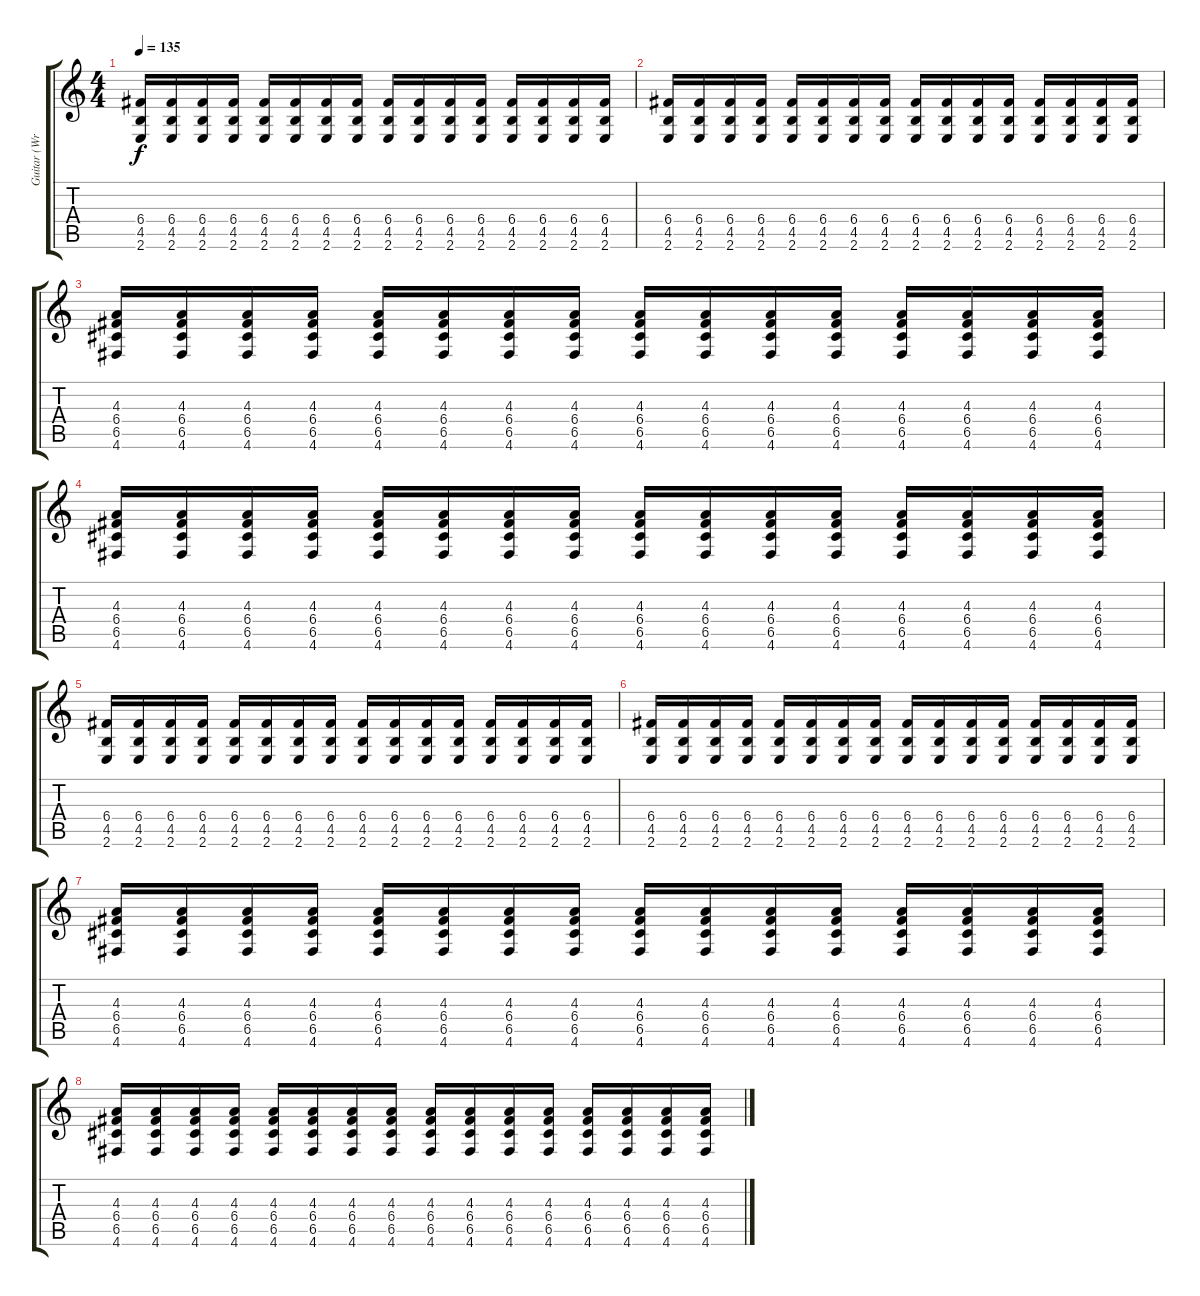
\track ("Guitar (Wredhe/Huss)" "Guitar (Wr") {instrument distortionguitar}
\staff {score tabs}
\tuning (D4 A3 F3 C3 G2 D2) {hide}
\ts (4 4)
\tempo 135
\clef g2
\ks c
(6.4 4.5 2.6).16{dy f} (6.4 4.5 2.6).16 (6.4 4.5 2.6).16 (6.4 4.5 2.6).16 (6.4 4.5 2.6).16 (6.4 4.5 2.6).16 (6.4 4.5 2.6).16 (6.4 4.5 2.6).16 (6.4 4.5 2.6).16 (6.4 4.5 2.6).16 (6.4 4.5 2.6).16 (6.4 4.5 2.6).16 (6.4 4.5 2.6).16 (6.4 4.5 2.6).16 (6.4 4.5 2.6).16 (6.4 4.5 2.6).16 |
(6.4 4.5 2.6).16 (6.4 4.5 2.6).16 (6.4 4.5 2.6).16 (6.4 4.5 2.6).16 (6.4 4.5 2.6).16 (6.4 4.5 2.6).16 (6.4 4.5 2.6).16 (6.4 4.5 2.6).16 (6.4 4.5 2.6).16 (6.4 4.5 2.6).16 (6.4 4.5 2.6).16 (6.4 4.5 2.6).16 (6.4 4.5 2.6).16 (6.4 4.5 2.6).16 (6.4 4.5 2.6).16 (6.4 4.5 2.6).16 |
(4.3 6.4 6.5 4.6).16{volume 10 instrument distortionguitar} (4.3 6.4 6.5 4.6).16 (4.3 6.4 6.5 4.6).16 (4.3 6.4 6.5 4.6).16 (4.3 6.4 6.5 4.6).16 (4.3 6.4 6.5 4.6).16 (4.3 6.4 6.5 4.6).16 (4.3 6.4 6.5 4.6).16 (4.3 6.4 6.5 4.6).16 (4.3 6.4 6.5 4.6).16 (4.3 6.4 6.5 4.6).16 (4.3 6.4 6.5 4.6).16 (4.3 6.4 6.5 4.6).16 (4.3 6.4 6.5 4.6).16 (4.3 6.4 6.5 4.6).16 (4.3 6.4 6.5 4.6).16 |
(4.3 6.4 6.5 4.6).16 (4.3 6.4 6.5 4.6).16 (4.3 6.4 6.5 4.6).16 (4.3 6.4 6.5 4.6).16 (4.3 6.4 6.5 4.6).16 (4.3 6.4 6.5 4.6).16 (4.3 6.4 6.5 4.6).16 (4.3 6.4 6.5 4.6).16 (4.3 6.4 6.5 4.6).16 (4.3 6.4 6.5 4.6).16 (4.3 6.4 6.5 4.6).16 (4.3 6.4 6.5 4.6).16 (4.3 6.4 6.5 4.6).16 (4.3 6.4 6.5 4.6).16 (4.3 6.4 6.5 4.6).16 (4.3 6.4 6.5 4.6).16 |
(6.4 4.5 2.6).16 (6.4 4.5 2.6).16 (6.4 4.5 2.6).16 (6.4 4.5 2.6).16 (6.4 4.5 2.6).16 (6.4 4.5 2.6).16 (6.4 4.5 2.6).16 (6.4 4.5 2.6).16 (6.4 4.5 2.6).16 (6.4 4.5 2.6).16 (6.4 4.5 2.6).16 (6.4 4.5 2.6).16 (6.4 4.5 2.6).16 (6.4 4.5 2.6).16 (6.4 4.5 2.6).16 (6.4 4.5 2.6).16 |
(6.4 4.5 2.6).16 (6.4 4.5 2.6).16 (6.4 4.5 2.6).16 (6.4 4.5 2.6).16 (6.4 4.5 2.6).16 (6.4 4.5 2.6).16 (6.4 4.5 2.6).16 (6.4 4.5 2.6).16 (6.4 4.5 2.6).16 (6.4 4.5 2.6).16 (6.4 4.5 2.6).16 (6.4 4.5 2.6).16 (6.4 4.5 2.6).16 (6.4 4.5 2.6).16 (6.4 4.5 2.6).16 (6.4 4.5 2.6).16 |
(4.3 6.4 6.5 4.6).16{volume 10 instrument distortionguitar} (4.3 6.4 6.5 4.6).16 (4.3 6.4 6.5 4.6).16 (4.3 6.4 6.5 4.6).16 (4.3 6.4 6.5 4.6).16 (4.3 6.4 6.5 4.6).16 (4.3 6.4 6.5 4.6).16 (4.3 6.4 6.5 4.6).16 (4.3 6.4 6.5 4.6).16 (4.3 6.4 6.5 4.6).16 (4.3 6.4 6.5 4.6).16 (4.3 6.4 6.5 4.6).16 (4.3 6.4 6.5 4.6).16 (4.3 6.4 6.5 4.6).16 (4.3 6.4 6.5 4.6).16 (4.3 6.4 6.5 4.6).16 |
(4.3 6.4 6.5 4.6).16 (4.3 6.4 6.5 4.6).16 (4.3 6.4 6.5 4.6).16 (4.3 6.4 6.5 4.6).16 (4.3 6.4 6.5 4.6).16 (4.3 6.4 6.5 4.6).16 (4.3 6.4 6.5 4.6).16 (4.3 6.4 6.5 4.6).16 (4.3 6.4 6.5 4.6).16 (4.3 6.4 6.5 4.6).16 (4.3 6.4 6.5 4.6).16 (4.3 6.4 6.5 4.6).16 (4.3 6.4 6.5 4.6).16 (4.3 6.4 6.5 4.6).16 (4.3 6.4 6.5 4.6).16 (4.3 6.4 6.5 4.6).16
